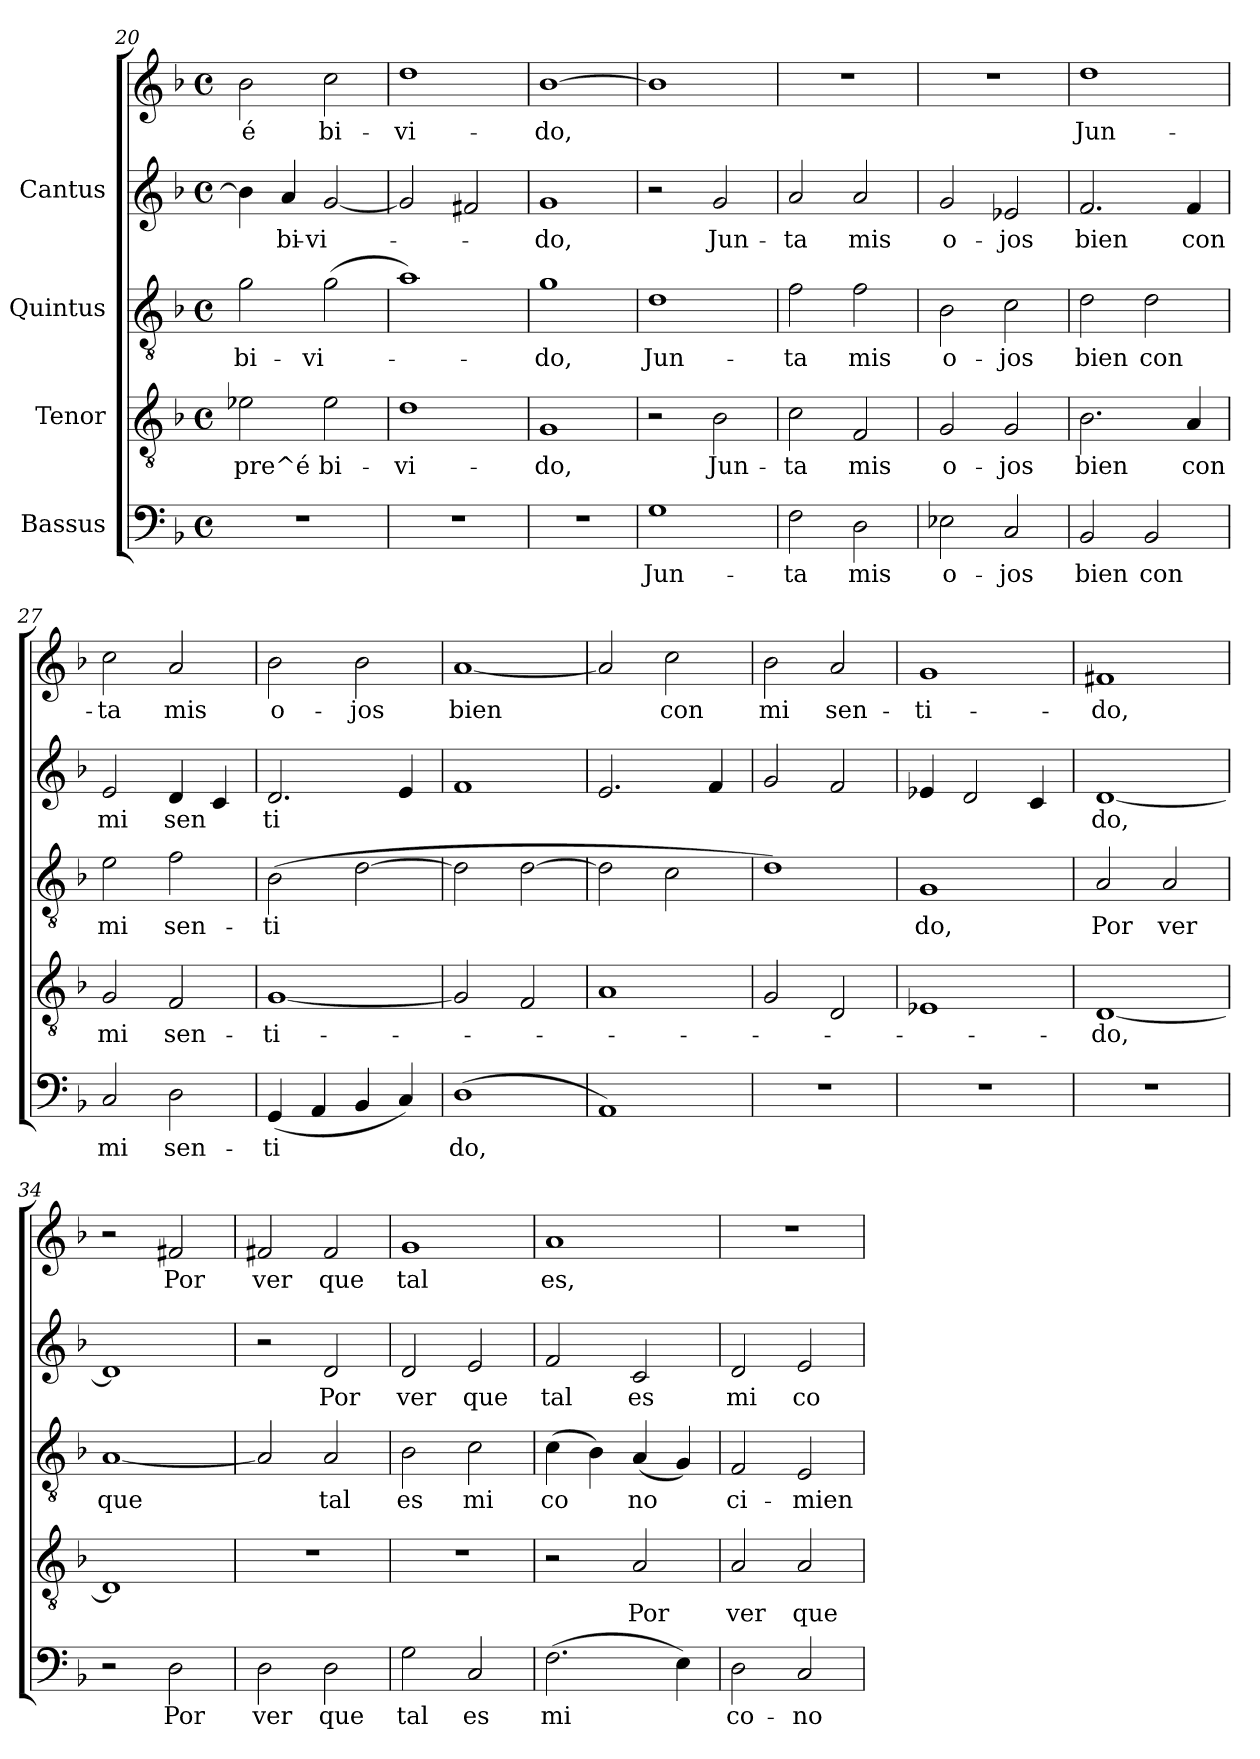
**kern	**text	**kern	**text	**kern	**text	**kern	**text	**kern	**text
*part4	*part4	*part3	*part3	*part2	*part2	*part1	*part1	*part1	*part1
*staff5	*staff5	*staff4	*staff4	*staff3	*staff3	*staff2	*staff2	*staff1	*staff1
*I"Bassus	*	*I"Tenor	*	*I"Quintus	*	*I"Cantus	*	*	*
*clefF4	*	*clefGv2	*	*clefGv2	*	*clefG2	*	*clefG2	*
*k[b-]	*	*k[b-]	*	*k[b-]	*	*k[b-]	*	*k[b-]	*
*F:	*	*F:	*	*F:	*	*F:	*	*F:	*
*M4/4	*	*M4/4	*	*M4/4	*	*M4/4	*	*M4/4	*
*met(c)	*	*met(c)	*	*met(c)	*	*met(c)	*	*met(c)	*
=20	=20	=20	=20	=20	=20	=20	=20	=20	=20
!	!	!	!LO:LY:b:cj	!	!LO:LY:b:cj	!	!LO:LY:b:cj	!	!LO:LY:b:cj
1r	.	2e-X\	-pre^é	2g\	bi-	4b-\]	-	2b-\	é
!	!	!	!	!	!	!	!LO:LY:b:cj	!	!
.	.	.	.	.	.	4a/	bi-	.	.
!	!	!	!LO:LY:b:cj	!	!LO:LY:b:cj	!	!LO:LY:b:cj	!	!LO:LY:b:cj
.	.	2e-\	bi-	(>2g\	-vi-	[<2g/	-vi-	2cc\	bi-
!!LO:PB:g=z
=21	=21	=21	=21	=21	=21	=21	=21	=21	=21
!	!	!	!LO:LY:b:cj	!	!	!	!	!	!LO:LY:b:cj
1r	.	1d	-vi-	1a)	.	2g/]	.	1dd	-vi-
.	.	.	.	.	.	2f#X/	.	.	.
=22	=22	=22	=22	=22	=22	=22	=22	=22	=22
!	!	!	!LO:LY:b:cj	!	!LO:LY:b:cj	!	!LO:LY:b:cj	!	!LO:LY:b:cj
1r	.	1G	-do,	1g	-do,	1g	do,	[>1b-	-do,
=23	=23	=23	=23	=23	=23	=23	=23	=23	=23
!	!LO:LY:b:cj	!	!	!	!LO:LY:b:cj	!	!	!	!
1G	Jun-	2r	.	1d	Jun-	2r	.	1b-]	.
!	!	!	!LO:LY:b:cj	!	!	!	!LO:LY:b:cj	!	!
.	.	2B-\	Jun-	.	.	2g/	Jun-	.	.
=24	=24	=24	=24	=24	=24	=24	=24	=24	=24
!	!LO:LY:b:cj	!	!LO:LY:b:cj	!	!LO:LY:b:cj	!	!LO:LY:b:cj	!	!
2F\	-ta	2c\	-ta	2f\	-ta	2a/	-ta	1r	.
!	!LO:LY:b:cj	!	!LO:LY:b:cj	!	!LO:LY:b:cj	!	!LO:LY:b:cj	!	!
2D\	mis	2F/	mis	2f\	mis	2a/	mis	.	.
=25	=25	=25	=25	=25	=25	=25	=25	=25	=25
!	!LO:LY:b:cj	!	!LO:LY:b:cj	!	!LO:LY:b:cj	!	!LO:LY:b:cj	!	!
2E-X\	o-	2G/	o-	2B-\	o-	2g/	o-	1r	.
!	!LO:LY:b:cj	!	!LO:LY:b:cj	!	!LO:LY:b:cj	!	!LO:LY:b:cj	!	!
2C/	-jos	2G/	-jos	2c\	-jos	2e-X/	-jos	.	.
=26	=26	=26	=26	=26	=26	=26	=26	=26	=26
!	!LO:LY:b:cj	!	!LO:LY:b:cj	!	!LO:LY:b:cj	!	!LO:LY:b:cj	!	!LO:LY:b:cj
2BB-/	bien	2.B-\	bien	2d\	bien	2.f/	-bien	1dd	Jun-
!	!LO:LY:b:cj	!	!	!	!LO:LY:b:cj	!	!	!	!
2BB-/	con	.	.	2d\	con	.	.	.	.
!	!	!	!LO:LY:b:cj	!	!	!	!LO:LY:b:cj	!	!
.	.	4A/	con	.	.	4f/	con	.	.
=27	=27	=27	=27	=27	=27	=27	=27	=27	=27
!	!LO:LY:b:cj	!	!LO:LY:b:cj	!	!LO:LY:b:cj	!	!LO:LY:b:cj	!	!LO:LY:b:cj
2C/	mi	2G/	mi	2e\	mi	2e/	mi	2cc\	ta
!	!LO:LY:b:cj	!	!LO:LY:b:cj	!	!LO:LY:b:cj	!	!LO:LY:b:cj	!	!LO:LY:b:cj
2D\	sen-	2F/	sen-	2f\	sen-	4d/	sen-	2a/	mis
!	!	!	!	!	!	!	!LO:LY:b:cj	!	!
.	.	.	.	.	.	4c/	--	.	.
!!LO:LB:g=z
=28	=28	=28	=28	=28	=28	=28	=28	=28	=28
!	!LO:LY:b:cj	!	!LO:LY:b:cj	!	!LO:LY:b:cj	!	!LO:LY:b:cj	!	!LO:LY:b:cj
(<4GG/	-ti-	[<1G	-ti-	(>2B-\	-ti-	2.d/	ti-	2b-\	-o-
!	!LO:LY:b:cj	!	!	!	!	!	!	!	!
4AA/	--	.	.	.	.	.	.	.	.
!	!LO:LY:b:cj	!	!	!	!LO:LY:b:cj	!	!	!	!LO:LY:b:cj
4BB-/	--	.	.	[>2d\	--	.	.	2b-\	-jos
!	!LO:LY:b:cj	!	!	!	!	!	!LO:LY:b:cj	!	!
4C/)	--	.	.	.	.	4e/	--	.	.
=29	=29	=29	=29	=29	=29	=29	=29	=29	=29
!	!LO:LY:b:cj	!	!	!	!	!	!	!	!LO:LY:b:cj
(<1D	-do,	2G/]	.	2d\]	.	1f	.	[<1a	-bien
.	.	2F/	.	[>2d\	.	.	.	.	.
=30	=30	=30	=30	=30	=30	=30	=30	=30	=30
!	!	!	!	!	!	!	!	!	!LO:LY:b:cj
1AA)	.	1A	.	2d\]	.	2.e/	.	2a/]	.
!	!	!	!	!	!	!	!	!	!LO:LY:b:cj
.	.	.	.	2c\	.	.	.	2cc\	con
.	.	.	.	.	.	4f/	.	.	.
=31	=31	=31	=31	=31	=31	=31	=31	=31	=31
!	!	!	!	!	!	!	!	!	!LO:LY:b:cj
1r	.	2G/	.	1d)	.	2g/	.	2b-\	mi
!	!	!	!	!	!	!	!	!	!LO:LY:b:cj
.	.	2D/	.	.	.	2f/	.	2a/	sen-
=32	=32	=32	=32	=32	=32	=32	=32	=32	=32
!	!	!	!	!	!LO:LY:b:cj	!	!	!	!LO:LY:b:cj
1r	.	1E-X	.	1G	-do,	4e-X/	.	1g	-ti-
.	.	.	.	.	.	2d/	.	.	.
.	.	.	.	.	.	4c/	.	.	.
=33	=33	=33	=33	=33	=33	=33	=33	=33	=33
!	!	!	!LO:LY:b:cj	!	!LO:LY:b:cj	!	!LO:LY:b:cj	!	!LO:LY:b:cj
1r	.	[<1D	-do,	2A/	Por	[<1d	do,	1f#X	-do,
!	!	!	!	!	!LO:LY:b:cj	!	!	!	!
.	.	.	.	2A/	ver	.	.	.	.
=34	=34	=34	=34	=34	=34	=34	=34	=34	=34
!	!	!	!	!	!LO:LY:b:cj	!	!	!	!
2r	.	1D]	.	[<1A	que	1d]	.	2r	.
!	!LO:LY:b:cj	!	!	!	!	!	!	!	!LO:LY:b:cj
2D\	Por	.	.	.	.	.	.	2f#X/	Por
!!LO:LB:g=z
=35	=35	=35	=35	=35	=35	=35	=35	=35	=35
!	!LO:LY:b:cj	!	!	!	!LO:LY:b:cj	!	!	!	!LO:LY:b:cj
2D\	ver	1r	.	2A/]	.	2r	.	2f#X/	ver
!	!LO:LY:b:cj	!	!	!	!LO:LY:b:cj	!	!LO:LY:b:cj	!	!LO:LY:b:cj
2D\	que	.	.	2A/	tal	2d/	Por	2f#/	que
=36	=36	=36	=36	=36	=36	=36	=36	=36	=36
!	!LO:LY:b:cj	!	!	!	!LO:LY:b:cj	!	!LO:LY:b:cj	!	!LO:LY:b:cj
2G\	tal	1r	.	2B-\	es	2d/	ver	1g	tal
!	!LO:LY:b:cj	!	!	!	!LO:LY:b:cj	!	!LO:LY:b:cj	!	!
2C/	es	.	.	2c\	mi	2e/	que	.	.
=37	=37	=37	=37	=37	=37	=37	=37	=37	=37
!	!LO:LY:b:cj	!	!	!	!LO:LY:b:cj	!	!LO:LY:b:cj	!	!LO:LY:b:cj
(>2.F\	mi	2r	.	(>4c\	co-	2f/	tal	1a	es,
!	!	!	!	!	!LO:LY:b:cj	!	!	!	!
.	.	.	.	4B-\)	-	.	.	.	.
!	!	!	!LO:LY:b:cj	!	!LO:LY:b:cj	!	!LO:LY:b:cj	!	!
.	.	2A/	Por	(<4A/	no-	2c/	es	.	.
!	!LO:LY:b:cj	!	!	!	!LO:LY:b:cj	!	!	!	!
4E\)	.	.	.	4G/)	--	.	.	.	.
=38	=38	=38	=38	=38	=38	=38	=38	=38	=38
!	!LO:LY:b:cj	!	!LO:LY:b:cj	!	!LO:LY:b:cj	!	!LO:LY:b:cj	!	!
2D\	co-	2A/	ver	2F/	-ci-	2d/	mi	1r	.
!	!LO:LY:b:cj	!	!LO:LY:b:cj	!	!LO:LY:b:cj	!	!LO:LY:b:cj	!	!
2C/	-no-	2A/	que	2E/	-mien-	2e/	co-	.	.
=	=	=	=	=	=	=	=	=	=
*-	*-	*-	*-	*-	*-	*-	*-	*-	*-
